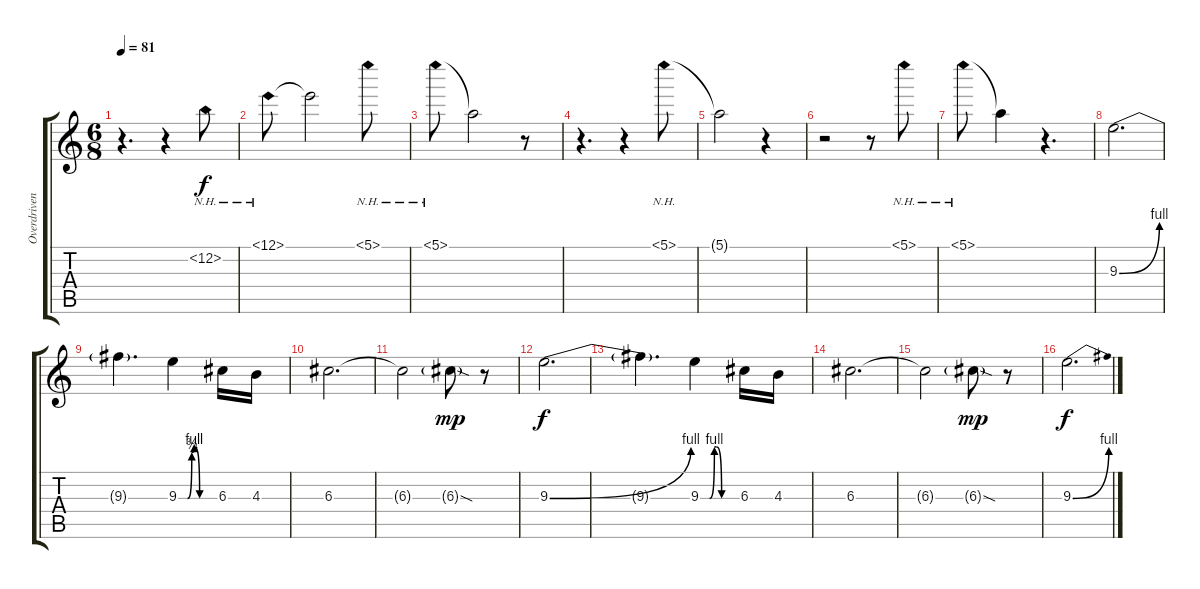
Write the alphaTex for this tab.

\track ("Overdriven Guitar I" "Overdriven") {instrument overdrivenguitar}
\staff {score tabs}
\tuning (E4 B3 G3 D3 A2 E2) {hide}
\ts (6 8)
\tempo 81
\clef g2
\ks c
r.4{d dy f} r.4 12.2{nh}.8{volume 12 instrument electricguitarclean} |
12.1{nh}.8 12.1{t}.2 5.1{nh}.8{volume 10} |
5.1{nh}.8{volume 8} 5.1{t}.2 r.8 |
r.4{d} r.4 5.1{nh}.8 |
5.1{t}.2{volume 5} r.4 |
r.2 r.8 5.1{nh}.8{volume 10} |
5.1{nh}.8 5.1{t}.4 r.4{d} |
9.3{be (bend 0 0 60 4)}.2{d volume 16 instrument overdrivenguitar} |
9.3{t}.4{d} 9.3{be (custom 0 0 15 0 22 3 26 4 35 0 60 0)}.4 6.3.16 4.3.16 |
6.3.2{d} |
6.3{t}.2 6.3{sod g}.8{dy mp} r.8 |
9.3{be (bend 0 0 60 4)}.2{d dy f} |
9.3{t}.4{d} 9.3{be (custom 0 0 15 0 23 4 26 4 35 0 60 0)}.4 6.3.16 4.3.16 |
6.3.2{d} |
6.3{t}.2 6.3{sod g}.8{dy mp} r.8 |
9.3{be (bend 0 0 60 4)}.2{d dy f}
